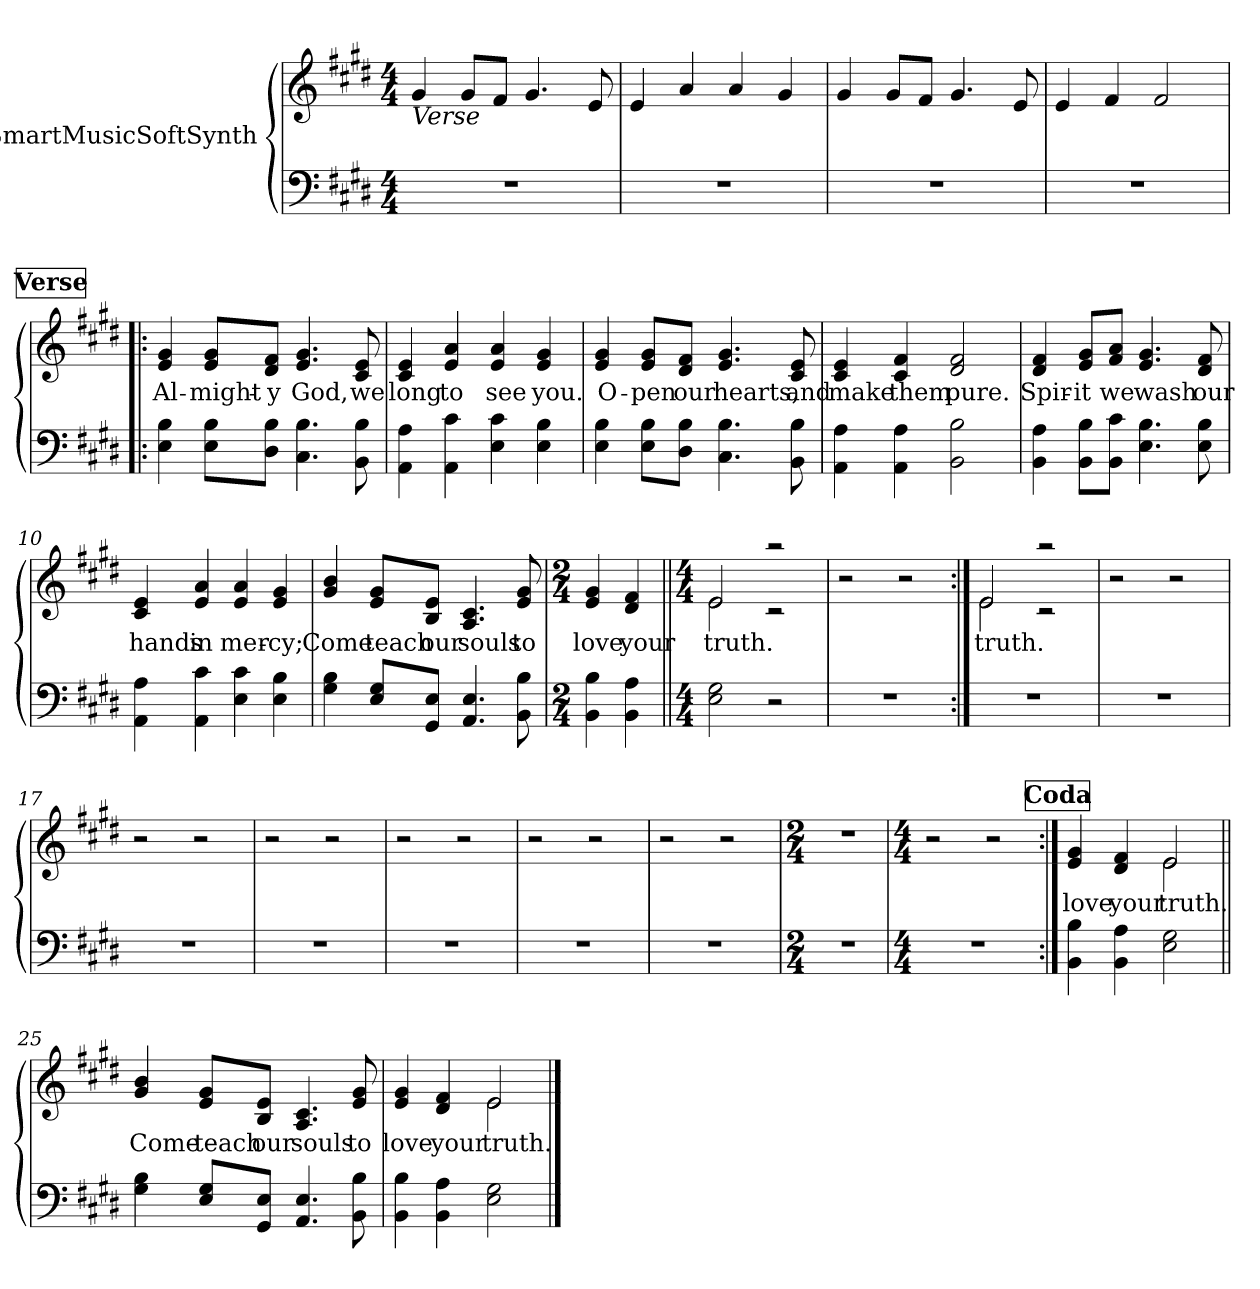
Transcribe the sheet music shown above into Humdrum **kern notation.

**kern	**kern	**text
*part2	*part1	*part1
*staff2	*staff1	*staff1
*I"SmartMusicSoftSynth	*I"SmartMusicSoftSynth	*
*clefF4	*clefG2	*
*k[f#c#g#d#]	*k[f#c#g#d#]	*
*M4/4	*M4/4	*
=1	=1	=1
*	*^	*
!	!LO:TX:b:i:t=Verse	!	!
1r	1ryy	4g#/	.
.	.	8g#/L	.
.	.	8f#/J	.
.	.	4.g#/	.
.	.	8e/	.
=2	=2	=2	=2
1r	1ryy	4e/	.
.	.	4a/	.
.	.	4a/	.
.	.	4g#/	.
=3	=3	=3	=3
1r	1ryy	4g#/	.
.	.	8g#/L	.
.	.	8f#/J	.
.	.	4.g#/	.
.	.	8e/	.
=4	=4	=4	=4
1r	1ryy	4e/	.
.	.	4f#/	.
.	.	2f#/	.
!!LO:LB:g=z
!!LO:REH:place=s1:a:B:fs=14:t=Verse
=5!|:	=5!|:	=5!|:	=5!|:
!	!	!	!LO:LY:b
*	*v	*v	*
4E\ 4B\	4e/ 4g#/	Al-
!	!	!LO:LY:b
8E\ 8B\L	8e/ 8g#/L	-might-
!	!	!LO:LY:b
8D#\ 8B\J	8d#/ 8f#/J	-y
!	!	!LO:LY:b
4.C#\ 4.B\	4.e/ 4.g#/	God,
!	!	!LO:LY:b
8BB\ 8B\	8c#/ 8e/	we
=6	=6	=6
!	!	!LO:LY:b
4AA\ 4A\	4c#/ 4e/	long
!	!	!LO:LY:b
4AA\ 4c#\	4e/ 4a/	to
!	!	!LO:LY:b
4E\ 4c#\	4e/ 4a/	see
!	!	!LO:LY:b
4E\ 4B\	4e/ 4g#/	you.
=7	=7	=7
!	!	!LO:LY:b
4E\ 4B\	4e/ 4g#/	O-
!	!	!LO:LY:b
8E\ 8B\L	8e/ 8g#/L	-pen
!	!	!LO:LY:b
8D#\ 8B\J	8d#/ 8f#/J	our
!	!	!LO:LY:b
4.C#\ 4.B\	4.e/ 4.g#/	hearts,
!	!	!LO:LY:b
8BB\ 8B\	8c#/ 8e/	and
!!LO:LB:g=z
=8	=8	=8
!	!	!LO:LY:b
4AA\ 4A\	4c#/ 4e/	make
!	!	!LO:LY:b
4AA\ 4A\	4c#/ 4f#/	them
!	!	!LO:LY:b
2BB\ 2B\	2d#/ 2f#/	pure.
!!LO:LB:g=z
=9	=9	=9
!	!	!LO:LY:b
4BB\ 4A\	4d#/ 4f#/	Spir-
!	!	!LO:LY:b
8BB\ 8B\L	8e/ 8g#/L	-it
!	!	!LO:LY:b
8BB\ 8c#\J	8f#/ 8a/J	we
!	!	!LO:LY:b
4.E\ 4.B\	4.e/ 4.g#/	wash
!	!	!LO:LY:b
8E\ 8B\	8d#/ 8f#/	our
=10	=10	=10
!	!	!LO:LY:b
4AA\ 4A\	4c#/ 4e/	hands
!	!	!LO:LY:b
4AA\ 4c#\	4e/ 4a/	in
!	!	!LO:LY:b
4E\ 4c#\	4e/ 4a/	mer-
!	!	!LO:LY:b
4E\ 4B\	4e/ 4g#/	-cy;
=11	=11	=11
!	!	!LO:LY:b
4G#\ 4B\	4g#/ 4b/	Come
!	!	!LO:LY:b
8E/ 8G#/L	8e/ 8g#/L	teach
!	!	!LO:LY:b
8GG#/ 8E/J	8B/ 8e/J	our
!	!	!LO:LY:b
4.AA/ 4.E/	4.A/ 4.c#/	souls
!	!	!LO:LY:b
8BB\ 8B\	8e/ 8g#/	to
!!LO:LB:g=z
=12	=12	=12
*M2/4	*M2/4	*
!	!	!LO:LY:b
4BB\ 4B\	4e/ 4g#/	love
!	!	!LO:LY:b
4BB\ 4A\	4d#/ 4f#/	your
=13||	=13||	=13||
*M4/4	*M4/4	*
!	!	!LO:LY:b
*	*^	*
2E\ 2G#\	2e/	2e\	truth.
2r	2raa	2rc	.
*	*v	*v	*
!!LO:LB:g=z
=14	=14	=14
1r	2r	.
.	2r	.
=15:|!	=15:|!	=15:|!
!	!	!LO:LY:b
*	*^	*
1r	2e/	2e\	truth.
.	2raa	2rc	.
*	*v	*v	*
=16	=16	=16
1r	2r	.
.	2r	.
=17	=17	=17
1r	2r	.
.	2r	.
=18	=18	=18
1r	2r	.
.	2r	.
!!LO:LB:g=z
=19	=19	=19
1r	2r	.
.	2r	.
=20	=20	=20
1r	2r	.
.	2r	.
=21	=21	=21
1r	2r	.
.	2r	.
=22	=22	=22
*M2/4	*M2/4	*
2r	2r	.
=23	=23	=23
*M4/4	*M4/4	*
1r	2r	.
.	2r	.
!!LO:LB:g=z
!!LO:REH:place=s1:a:B:fs=14:t=Coda
=24:|!	=24:|!	=24:|!
!	!	!LO:LY:b
*	*^	*
4BB\ 4B\	4e/ 4g#/	2ryy	love
!	!	!	!LO:LY:b
4BB\ 4A\	4d#/ 4f#/	.	your
!	!	!	!LO:LY:b
2E\ 2G#\	2e/	2e\	truth.
=25||	=25||	=25||	=25||
!	!	!	!LO:LY:b
*	*v	*v	*
4G#\ 4B\	4g#/ 4b/	Come
!	!	!LO:LY:b
8E/ 8G#/L	8e/ 8g#/L	teach
!	!	!LO:LY:b
8GG#/ 8E/J	8B/ 8e/J	our
!	!	!LO:LY:b
4.AA/ 4.E/	4.A/ 4.c#/	souls
!	!	!LO:LY:b
8BB\ 8B\	8e/ 8g#/	to
=26	=26	=26
!	!	!LO:LY:b
*	*^	*
4BB\ 4B\	4e/ 4g#/	2ryy	love
!	!	!	!LO:LY:b
4BB\ 4A\	4d#/ 4f#/	.	your
!	!	!	!LO:LY:b
2E\ 2G#\	2e/	2e\	truth.
*	*v	*v	*
==	==	==
*-	*-	*-
